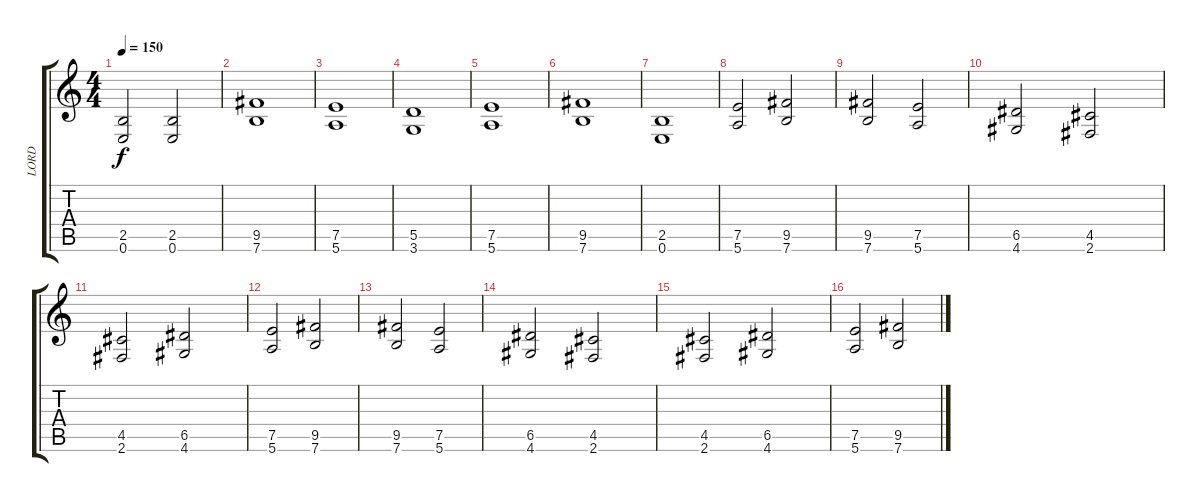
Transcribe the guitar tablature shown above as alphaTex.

\track ("LORD" "LORD") {instrument distortionguitar}
\staff {score tabs}
\tuning (E4 B3 G3 D3 A2 E2) {hide}
\ts (4 4)
\tempo 150
\clef g2
\ks c
(2.5 0.6).2{dy f} (2.5 0.6).2 |
(9.5 7.6).1 |
(7.5 5.6).1 |
(5.5 3.6).1 |
(7.5 5.6).1 |
(9.5 7.6).1 |
(2.5 0.6).1 |
(7.5 5.6).2 (9.5 7.6).2 |
(9.5 7.6).2 (7.5 5.6).2 |
(6.5 4.6).2 (4.5 2.6).2 |
(4.5 2.6).2 (6.5 4.6).2 |
(7.5 5.6).2 (9.5 7.6).2 |
(9.5 7.6).2 (7.5 5.6).2 |
(6.5 4.6).2 (4.5 2.6).2 |
(4.5 2.6).2 (6.5 4.6).2 |
(7.5 5.6).2 (9.5 7.6).2
